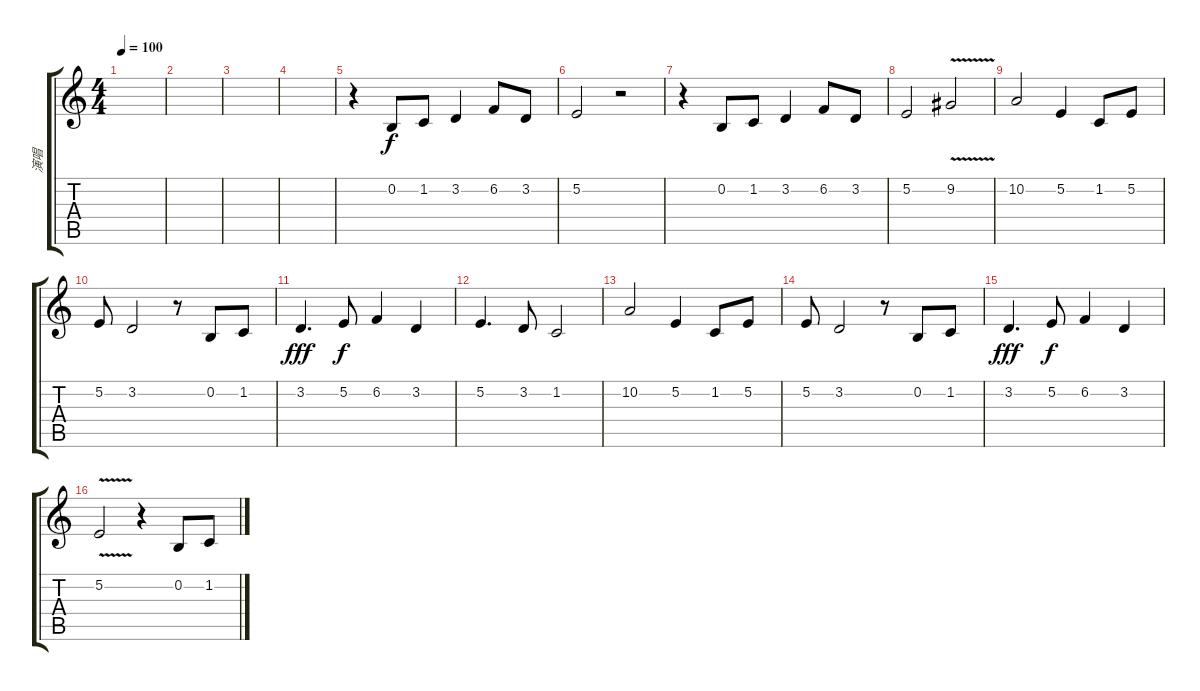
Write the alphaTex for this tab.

\track ("演唱" "演唱") {instrument brightacousticpiano}
\staff {score tabs}
\tuning (E4 B3 G3 D3 A2 E2) {hide}
\ts (4 4)
\tempo 100
\clef g2
\ks c
|
|
|
|
r.4 0.2.8 1.2.8 3.2.4 6.2.8 3.2.8 |
5.2.2 r.2 |
r.4 0.2.8 1.2.8 3.2.4 6.2.8 3.2.8 |
5.2.2 9.2{v}.2 |
10.2.2 5.2.4 1.2.8 5.2.8 |
5.2.8 3.2.2 r.8 0.2.8 1.2.8 |
3.2.4{d dy fff} 5.2.8{dy f} 6.2.4 3.2.4 |
5.2.4{d} 3.2.8 1.2.2 |
10.2.2 5.2.4 1.2.8 5.2.8 |
5.2.8 3.2.2 r.8 0.2.8 1.2.8 |
3.2.4{d dy fff} 5.2.8{dy f} 6.2.4 3.2.4 |
5.2{v}.2 r.4 0.2.8 1.2.8
